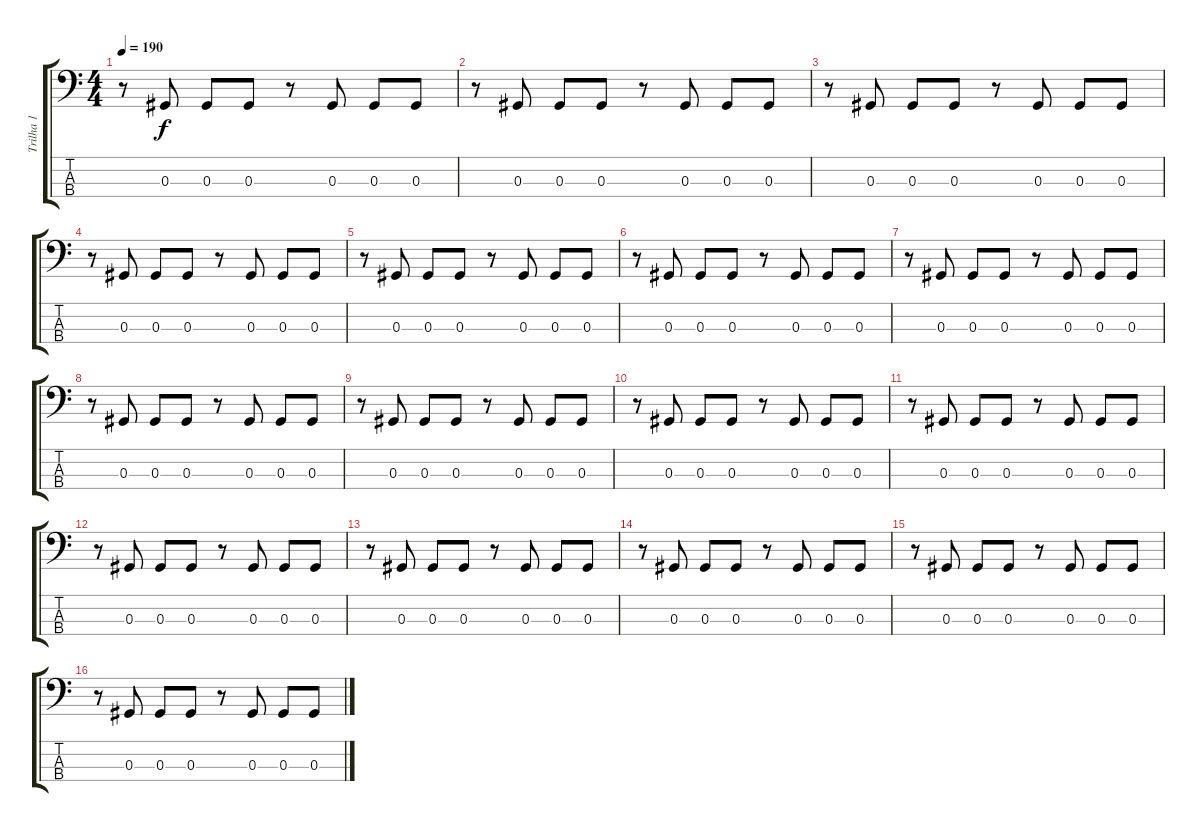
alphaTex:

\track ("Trilha 1" "Trilha 1") {instrument electricbasspick}
\staff {score tabs}
\tuning (Gb2 Db2 Ab1 Eb1) {hide}
\ts (4 4)
\tempo 190
\clef f4
\ks c
r.8{dy f instrument electricbasspick} 0.3.8 0.3.8 0.3.8 r.8 0.3.8 0.3.8 0.3.8 |
r.8 0.3.8 0.3.8 0.3.8 r.8 0.3.8 0.3.8 0.3.8 |
r.8 0.3.8 0.3.8 0.3.8 r.8 0.3.8 0.3.8 0.3.8 |
r.8 0.3.8 0.3.8 0.3.8 r.8 0.3.8 0.3.8 0.3.8 |
r.8 0.3.8 0.3.8 0.3.8 r.8 0.3.8 0.3.8 0.3.8 |
r.8 0.3.8 0.3.8 0.3.8 r.8 0.3.8 0.3.8 0.3.8 |
r.8 0.3.8 0.3.8 0.3.8 r.8 0.3.8 0.3.8 0.3.8 |
r.8 0.3.8 0.3.8 0.3.8 r.8 0.3.8 0.3.8 0.3.8 |
r.8 0.3.8 0.3.8 0.3.8 r.8 0.3.8 0.3.8 0.3.8 |
r.8 0.3.8 0.3.8 0.3.8 r.8 0.3.8 0.3.8 0.3.8 |
r.8 0.3.8 0.3.8 0.3.8 r.8 0.3.8 0.3.8 0.3.8 |
r.8 0.3.8 0.3.8 0.3.8 r.8 0.3.8 0.3.8 0.3.8 |
r.8 0.3.8 0.3.8 0.3.8 r.8 0.3.8 0.3.8 0.3.8 |
r.8 0.3.8 0.3.8 0.3.8 r.8 0.3.8 0.3.8 0.3.8 |
r.8 0.3.8 0.3.8 0.3.8 r.8 0.3.8 0.3.8 0.3.8 |
r.8 0.3.8 0.3.8 0.3.8 r.8 0.3.8 0.3.8 0.3.8
